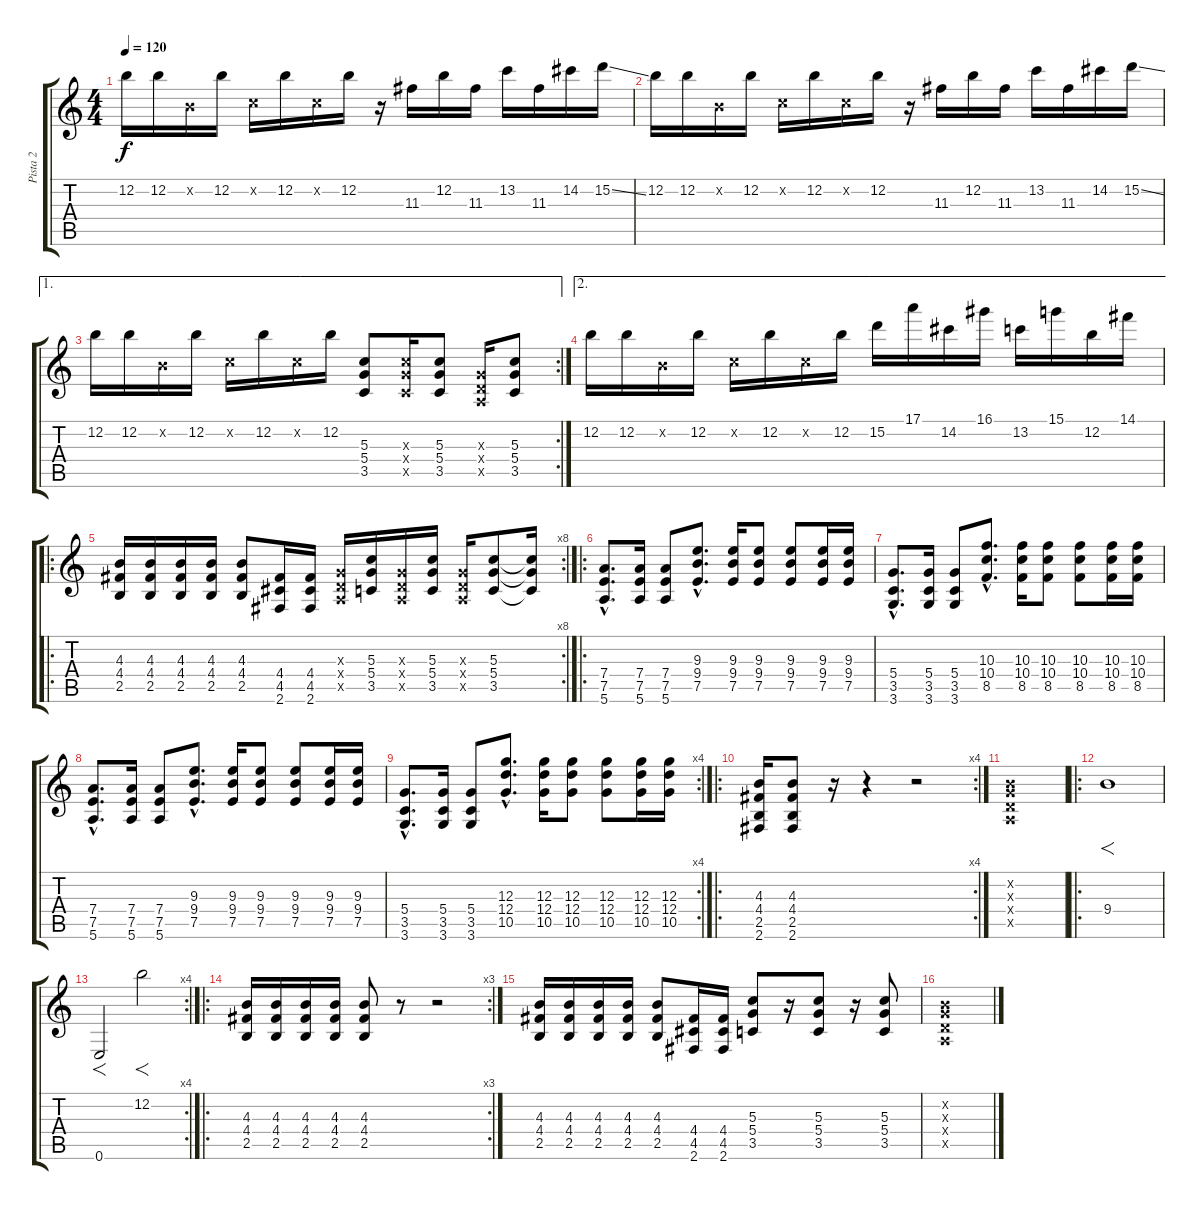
\track ("Pista 2" "Pista 2") {instrument distortionguitar}
\staff {score tabs}
\tuning (E4 B3 G3 D3 A2 E2) {hide}
\ts (4 4)
\tempo 120
\clef g2
\ks c
12.2.16{dy f} 12.2.16 0.2{x}.16 12.2.16 1.2{x}.16 12.2.16 1.2{x}.16 12.2.16 r.16 11.3.16 12.2.16 11.3.16 13.2.16 11.3.16 14.2.16 15.2{ss}.16 |
12.2.16 12.2.16 0.2{x}.16 12.2.16 1.2{x}.16 12.2.16 1.2{x}.16 12.2.16 r.16 11.3.16 12.2.16 11.3.16 13.2.16 11.3.16 14.2.16 15.2{ss}.16 |
\ae 1
\rc 2
12.2.16 12.2.16 0.2{x}.16 12.2.16 1.2{x}.16 12.2.16 1.2{x}.16 12.2.16 (5.3 5.4 3.5).8 (5.3{x} 5.4{x} 3.5{x}).16 (5.3 5.4 3.5).8 (0.3{x} 0.4{x} 0.5{x}).16 (5.3 5.4 3.5).8 |
\ae 2
12.2.16 12.2.16 0.2{x}.16 12.2.16 1.2{x}.16 12.2.16 1.2{x}.16 12.2.16 15.2.16 17.1.16 14.2.16 16.1.16 13.2.16 15.1.16 12.2.16 14.1.16 |
\ro
\rc 8
(4.3 4.4 2.5).16 (4.3 4.4 2.5).16 (4.3 4.4 2.5).16 (4.3 4.4 2.5).16 (4.3 4.4 2.5).8 (4.4 4.5 2.6).16 (4.4 4.5 2.6).16 (0.3{x} 0.4{x} 0.5{x}).16 (5.3 5.4 3.5).16 (0.3{x} 0.4{x} 0.5{x}).16 (5.3 5.4 3.5).16 (0.3{x} 0.4{x} 0.5{x}).16 (5.3 5.4 3.5).8 (5.3{t} 5.4{t} 3.5{t}).16 |
\ro
(7.4{hac} 7.5{hac} 5.6{hac}).8{d} (7.4 7.5 5.6).16 (7.4 7.5 5.6).8 (9.3{hac} 9.4{hac} 7.5{hac}).8{d} (9.3 9.4 7.5).16 (9.3 9.4 7.5).8 (9.3 9.4 7.5).8 (9.3 9.4 7.5).16 (9.3 9.4 7.5).16 |
(5.4{hac} 3.5{hac} 3.6{hac}).8{d} (5.4 3.5 3.6).16 (5.4 3.5 3.6).8 (10.3{hac} 10.4{hac} 8.5{hac}).8{d} (10.3 10.4 8.5).16 (10.3 10.4 8.5).8 (10.3 10.4 8.5).8 (10.3 10.4 8.5).16 (10.3 10.4 8.5).16 |
(7.4{hac} 7.5{hac} 5.6{hac}).8{d} (7.4 7.5 5.6).16 (7.4 7.5 5.6).8 (9.3{hac} 9.4{hac} 7.5{hac}).8{d} (9.3 9.4 7.5).16 (9.3 9.4 7.5).8 (9.3 9.4 7.5).8 (9.3 9.4 7.5).16 (9.3 9.4 7.5).16 |
\rc 4
(5.4{hac} 3.5{hac} 3.6{hac}).8{d} (5.4 3.5 3.6).16 (5.4 3.5 3.6).8 (12.3{hac} 12.4{hac} 10.5{hac}).8{d} (12.3 12.4 10.5).16 (12.3 12.4 10.5).8 (12.3 12.4 10.5).8 (12.3 12.4 10.5).16 (12.3 12.4 10.5).16 |
\ro
\rc 4
(4.3 4.4 2.5 2.6).16 (4.3 4.4 2.5 2.6).8 r.16 r.4 r.2 |
(0.2{x} 0.3{x} 0.4{x} 0.5{x}).1 |
\ro
9.4.1{f} |
\rc 4
0.6.2{f} 12.2.2{f} |
\ro
\rc 3
(4.3 4.4 2.5).16 (4.3 4.4 2.5).16 (4.3 4.4 2.5).16 (4.3 4.4 2.5).16 (4.3 4.4 2.5).8 r.8 r.2 |
(4.3 4.4 2.5).16 (4.3 4.4 2.5).16 (4.3 4.4 2.5).16 (4.3 4.4 2.5).16 (4.3 4.4 2.5).8 (4.4 4.5 2.6).16 (4.4 4.5 2.6).16 (5.3 5.4 3.5).8 r.16 (5.3 5.4 3.5).8 r.16 (5.3 5.4 3.5).8 |
(0.2{x} 0.3{x} 0.4{x} 0.5{x}).1
